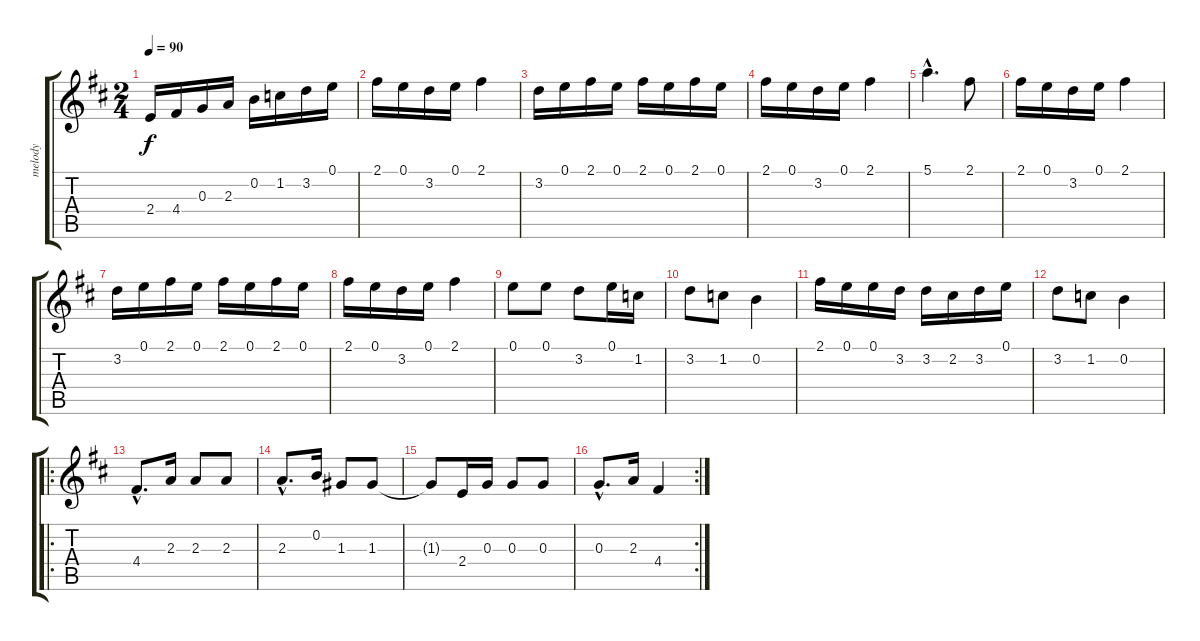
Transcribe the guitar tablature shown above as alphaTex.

\track ("melody" "melody") {instrument acousticguitarnylon}
\staff {score tabs}
\tuning (E4 B3 G3 D3 A2 E2) {hide}
\ts (2 4)
\tempo 90
\clef g2
\ks bminor
2.4.16{dy f} 4.4.16 0.3.16 2.3.16 0.2.16 1.2.16 3.2.16 0.1.16 |
2.1.16 0.1.16 3.2.16 0.1.16 2.1.4 |
3.2.16 0.1.16 2.1.16 0.1.16 2.1.16 0.1.16 2.1.16 0.1.16 |
2.1.16 0.1.16 3.2.16 0.1.16 2.1.4 |
5.1{hac}.4{d} 2.1.8 |
2.1.16 0.1.16 3.2.16 0.1.16 2.1.4 |
3.2.16 0.1.16 2.1.16 0.1.16 2.1.16 0.1.16 2.1.16 0.1.16 |
2.1.16 0.1.16 3.2.16 0.1.16 2.1.4 |
0.1.8 0.1.8 3.2.8 0.1.16 1.2.16 |
3.2.8 1.2.8 0.2.4 |
2.1.16 0.1.16 0.1.16 3.2.16 3.2.16 2.2.16 3.2.16 0.1.16 |
3.2.8 1.2.8 0.2.4 |
\ro
4.4{hac}.8{d} 2.3.16 2.3.8 2.3.8 |
2.3{hac}.8{d} 0.2.16 1.3.8 1.3.8 |
1.3{t}.8 2.4.16 0.3.16 0.3.8 0.3.8 |
\rc 2
0.3{hac}.8{d} 2.3.16 4.4.4
